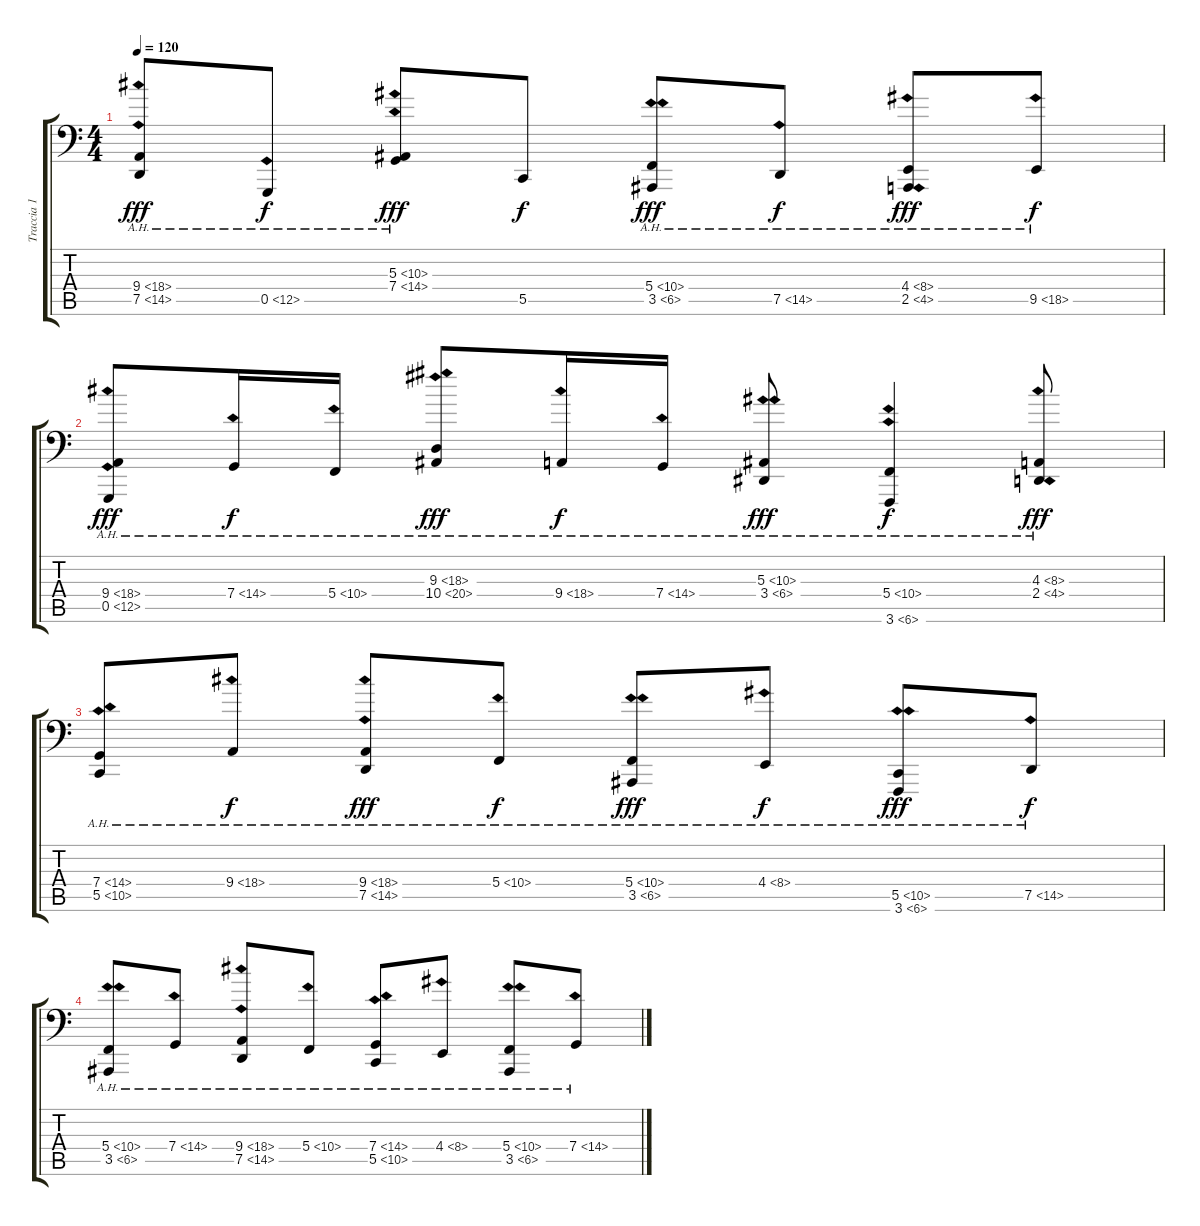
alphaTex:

\track ("Traccia 1" "Traccia 1") {instrument acousticgrandpiano}
\staff {score tabs}
\tuning (D3 A2 F2 C2 G1 D1) {hide}
\ts (4 4)
\tempo 120
\clef f4
\ks c
(9.4{ah 9} 7.5{ah 7}).8{dy fff} 0.5{ah 12}.8{dy f} (5.3{ah 5} 7.4{ah 7}).8{dy fff} 5.5.8{dy f} (5.4{ah 5} 3.5{ah 3}).8{dy fff} 7.5{ah 7}.8{dy f} (4.4{ah 4} 2.5{ah 2}).8{dy fff} 9.5{ah 9}.8{dy f} |
(9.4{ah 9} 0.5{ah 12}).8{dy fff} 7.4{ah 7}.16{dy f} 5.4{ah 5}.16 (9.3{ah 9} 10.4{ah 10}).8{dy fff} 9.4{ah 9}.16{dy f} 7.4{ah 7}.16 (5.3{ah 5} 3.4{ah 3}).8{dy fff} (5.4{ah 5} 3.6{ah 3}).4{dy f} (4.3{ah 4} 2.4{ah 2}).8{dy fff} |
(7.4{ah 7} 5.5{ah 5}).8 9.4{ah 9}.8{dy f} (9.4{ah 9} 7.5{ah 7}).8{dy fff} 5.4{ah 5}.8{dy f} (5.4{ah 5} 3.5{ah 3}).8{dy fff} 4.4{ah 4}.8{dy f} (5.5{ah 5} 3.6{ah 3}).8{dy fff} 7.5{ah 7}.8{dy f} |
(5.4{ah 5} 3.5{ah 3}).8 7.4{ah 7}.8 (9.4{ah 9} 7.5{ah 7}).8 5.4{ah 5}.8 (7.4{ah 7} 5.5{ah 5}).8 4.4{ah 4}.8 (5.4{ah 5} 3.5{ah 3}).8 7.4{ah 7}.8
